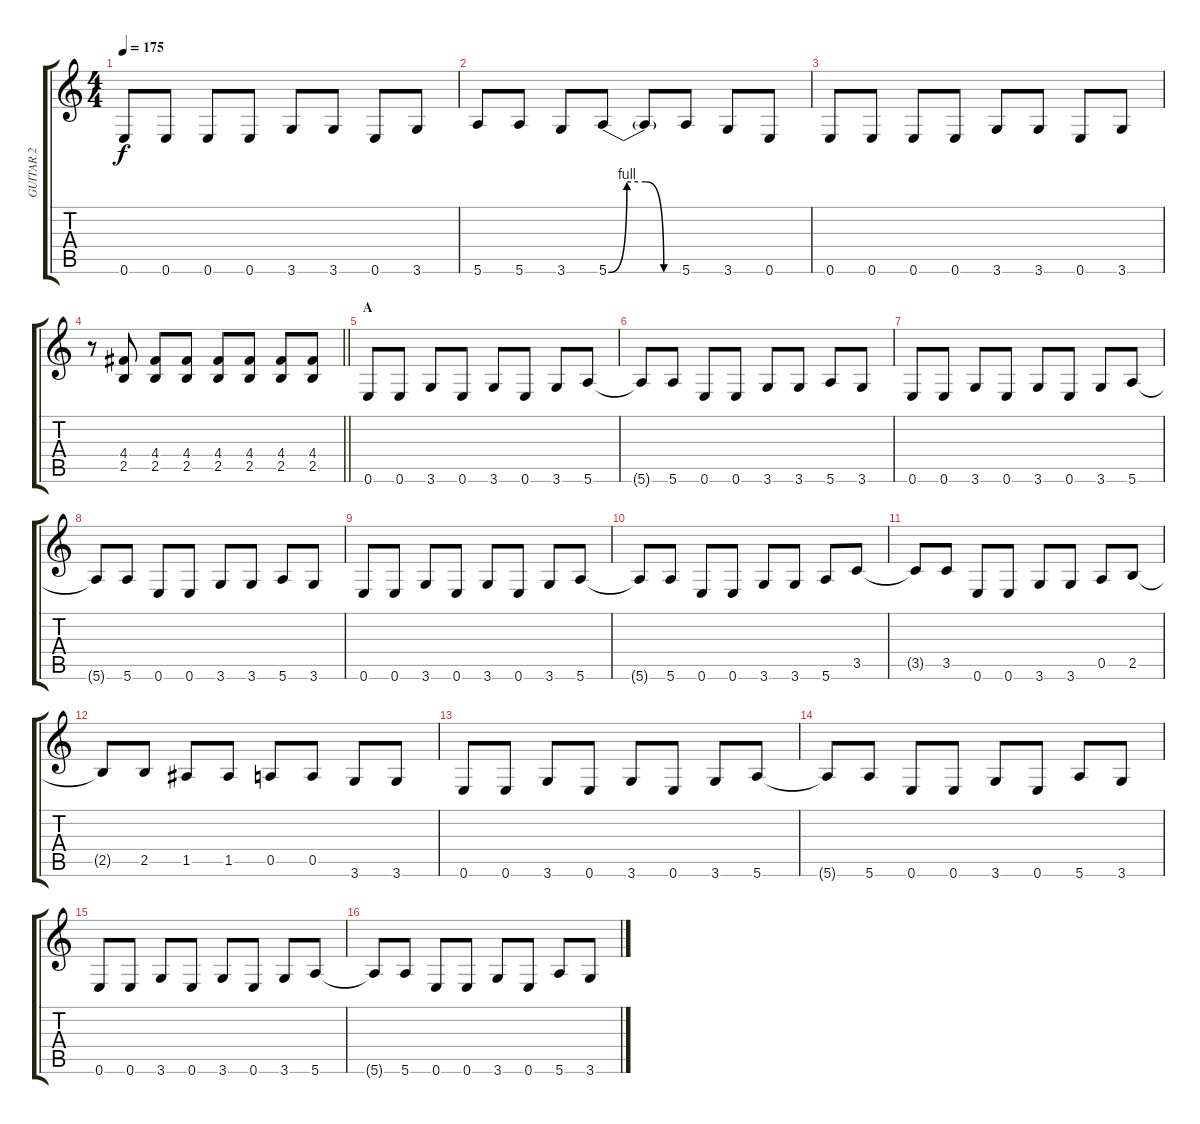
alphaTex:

\track ("GUITAR 2" "GUITAR 2") {instrument distortionguitar}
\staff {score tabs}
\tuning (E4 B3 G3 D3 A2 E2) {hide}
\ts (4 4)
\tempo 175
\clef g2
\ks c
0.6.8{dy f} 0.6.8 0.6.8 0.6.8 3.6.8 3.6.8 0.6.8 3.6.8 |
5.6.8 5.6.8 3.6.8 5.6{be (custom 0 0 15 4 30 4 45 0 60 0)}.8 5.6{t}.8 5.6.8 3.6.8 0.6.8 |
0.6.8 0.6.8 0.6.8 0.6.8 3.6.8 3.6.8 0.6.8 3.6.8 |
\barLineRight lightlight
r.8 (4.4 2.5).8 (4.4 2.5).8 (4.4 2.5).8 (4.4 2.5).8 (4.4 2.5).8 (4.4 2.5).8 (4.4 2.5).8 |
\section ("" "A")
0.6.8 0.6.8 3.6.8 0.6.8 3.6.8 0.6.8 3.6.8 5.6.8 |
5.6{t}.8 5.6.8 0.6.8 0.6.8 3.6.8 3.6.8 5.6.8 3.6.8 |
0.6.8 0.6.8 3.6.8 0.6.8 3.6.8 0.6.8 3.6.8 5.6.8 |
5.6{t}.8 5.6.8 0.6.8 0.6.8 3.6.8 3.6.8 5.6.8 3.6.8 |
0.6.8 0.6.8 3.6.8 0.6.8 3.6.8 0.6.8 3.6.8 5.6.8 |
5.6{t}.8 5.6.8 0.6.8 0.6.8 3.6.8 3.6.8 5.6.8 3.5.8 |
3.5{t}.8 3.5.8 0.6.8 0.6.8 3.6.8 3.6.8 0.5.8 2.5.8 |
2.5{t}.8 2.5.8 1.5.8 1.5.8 0.5.8 0.5.8 3.6.8 3.6.8 |
0.6.8 0.6.8 3.6.8 0.6.8 3.6.8 0.6.8 3.6.8 5.6.8 |
5.6{t}.8 5.6.8 0.6.8 0.6.8 3.6.8 0.6.8 5.6.8 3.6.8 |
0.6.8 0.6.8 3.6.8 0.6.8 3.6.8 0.6.8 3.6.8 5.6.8 |
5.6{t}.8 5.6.8 0.6.8 0.6.8 3.6.8 0.6.8 5.6.8 3.6.8
